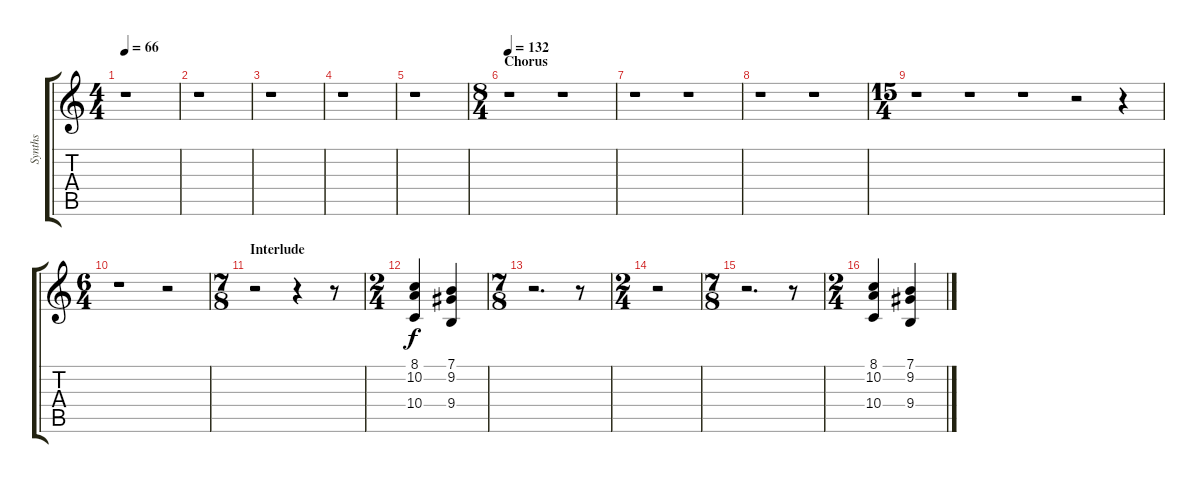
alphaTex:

\track ("Synths" "Synths") {instrument lead5charang}
\staff {score tabs}
\tuning (E4 B3 G3 D3 A2 E2) {hide}
\ts (4 4)
\tempo 66
\clef g2
\ks c
r.1{dy f} |
r.1 |
r.1 |
r.1 |
r.1 |
\ts (8 4)
\section ("" "Chorus")
\tempo 132
r.1 r.1 |
r.1 r.1 |
r.1 r.1 |
\ts (15 4)
r.1 r.1 r.1 r.2 r.4 |
\ts (6 4)
r.1 r.2 |
\ts (7 8)
\section ("" "Interlude")
r.2 r.4 r.8{instrument churchorgan} |
\ts (2 4)
(8.1 10.2 10.4).4 (7.1 9.2 9.4).4 |
\ts (7 8)
r.2{d} r.8 |
\ts (2 4)
r.2 |
\ts (7 8)
r.2{d} r.8 |
\ts (2 4)
(8.1 10.2 10.4).4 (7.1 9.2 9.4).4
